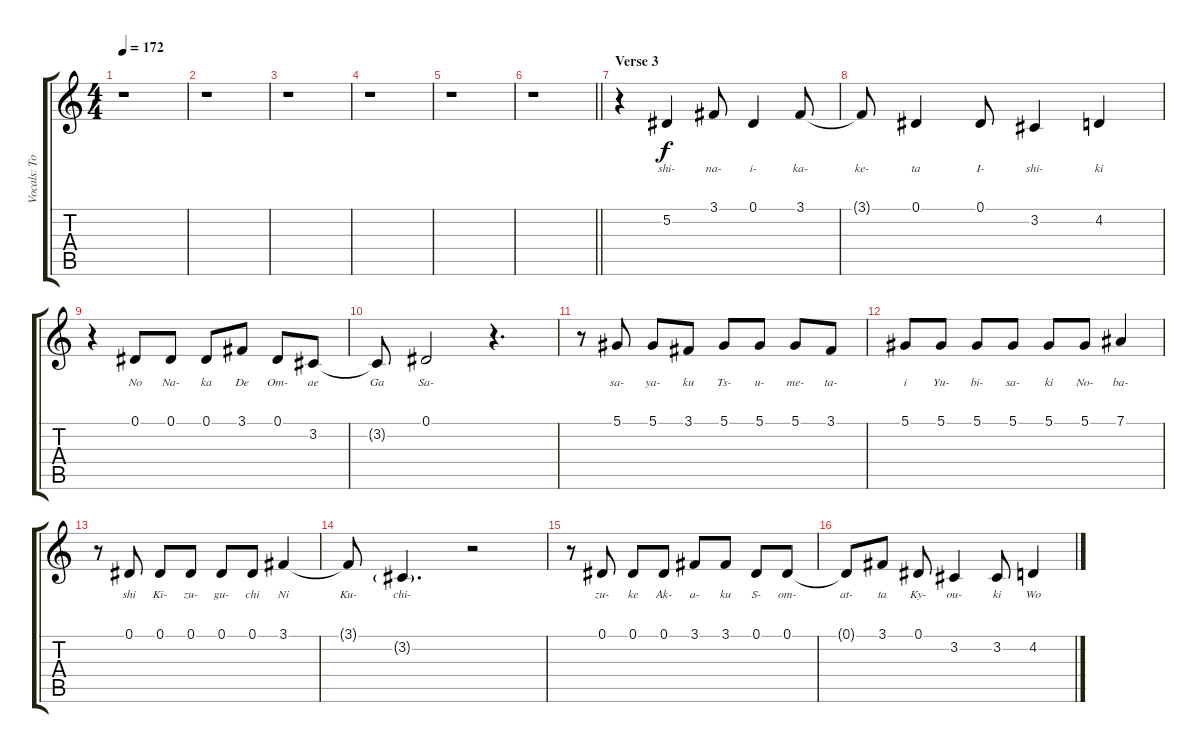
\track ("Vocals: Toshi" "Vocals: To") {instrument tenorsax}
\staff {score tabs}
\tuning (Eb4 Bb3 Gb3 Db3 Ab2 Eb2) {hide}
\ts (4 4)
\tempo 172
\clef g2
\ks c
r.1{dy f} |
r.1 |
r.1 |
r.1 |
r.1 |
\barLineRight lightlight
r.1 |
\section ("" "Verse 3")
r.4 5.2.4{lyrics (0 "shi-") lyrics (1 "") lyrics (2 "") lyrics (3 "") lyrics (4 "")} 3.1.8{lyrics (0 "na-") lyrics (1 "") lyrics (2 "") lyrics (3 "") lyrics (4 "")} 0.1.4{lyrics (0 "i-") lyrics (1 "") lyrics (2 "") lyrics (3 "") lyrics (4 "")} 3.1.8{lyrics (0 "ka-") lyrics (1 "") lyrics (2 "") lyrics (3 "") lyrics (4 "")} |
3.1{t}.8{lyrics (0 "ke-") lyrics (1 "") lyrics (2 "") lyrics (3 "") lyrics (4 "")} 0.1.4{lyrics (0 "ta") lyrics (1 "") lyrics (2 "") lyrics (3 "") lyrics (4 "")} 0.1.8{lyrics (0 "I-") lyrics (1 "") lyrics (2 "") lyrics (3 "") lyrics (4 "")} 3.2.4{lyrics (0 "shi-") lyrics (1 "") lyrics (2 "") lyrics (3 "") lyrics (4 "")} 4.2.4{lyrics (0 "ki") lyrics (1 "") lyrics (2 "") lyrics (3 "") lyrics (4 "")} |
r.4 0.1.8{lyrics (0 "No") lyrics (1 "") lyrics (2 "") lyrics (3 "") lyrics (4 "")} 0.1.8{lyrics (0 "Na-") lyrics (1 "") lyrics (2 "") lyrics (3 "") lyrics (4 "")} 0.1.8{lyrics (0 "ka") lyrics (1 "") lyrics (2 "") lyrics (3 "") lyrics (4 "")} 3.1.8{lyrics (0 "De") lyrics (1 "") lyrics (2 "") lyrics (3 "") lyrics (4 "")} 0.1.8{lyrics (0 "Om-") lyrics (1 "") lyrics (2 "") lyrics (3 "") lyrics (4 "")} 3.2.8{lyrics (0 "ae") lyrics (1 "") lyrics (2 "") lyrics (3 "") lyrics (4 "")} |
3.2{t}.8{lyrics (0 "Ga") lyrics (1 "") lyrics (2 "") lyrics (3 "") lyrics (4 "")} 0.1.2{lyrics (0 "Sa-") lyrics (1 "") lyrics (2 "") lyrics (3 "") lyrics (4 "")} r.4{d} |
r.8 5.1.8{lyrics (0 "sa-") lyrics (1 "") lyrics (2 "") lyrics (3 "") lyrics (4 "")} 5.1.8{lyrics (0 "ya-") lyrics (1 "") lyrics (2 "") lyrics (3 "") lyrics (4 "")} 3.1.8{lyrics (0 "ku") lyrics (1 "") lyrics (2 "") lyrics (3 "") lyrics (4 "")} 5.1.8{lyrics (0 "Ts-") lyrics (1 "") lyrics (2 "") lyrics (3 "") lyrics (4 "")} 5.1.8{lyrics (0 "u-") lyrics (1 "") lyrics (2 "") lyrics (3 "") lyrics (4 "")} 5.1.8{lyrics (0 "me-") lyrics (1 "") lyrics (2 "") lyrics (3 "") lyrics (4 "")} 3.1.8{lyrics (0 "ta-") lyrics (1 "") lyrics (2 "") lyrics (3 "") lyrics (4 "")} |
5.1.8{lyrics (0 "i") lyrics (1 "") lyrics (2 "") lyrics (3 "") lyrics (4 "")} 5.1.8{lyrics (0 "Yu-") lyrics (1 "") lyrics (2 "") lyrics (3 "") lyrics (4 "")} 5.1.8{lyrics (0 "bi-") lyrics (1 "") lyrics (2 "") lyrics (3 "") lyrics (4 "")} 5.1.8{lyrics (0 "sa-") lyrics (1 "") lyrics (2 "") lyrics (3 "") lyrics (4 "")} 5.1.8{lyrics (0 "ki") lyrics (1 "") lyrics (2 "") lyrics (3 "") lyrics (4 "")} 5.1.8{lyrics (0 "No-") lyrics (1 "") lyrics (2 "") lyrics (3 "") lyrics (4 "")} 7.1.4{lyrics (0 "ba-") lyrics (1 "") lyrics (2 "") lyrics (3 "") lyrics (4 "")} |
r.8 0.1.8{lyrics (0 "shi") lyrics (1 "") lyrics (2 "") lyrics (3 "") lyrics (4 "")} 0.1.8{lyrics (0 "Ki-") lyrics (1 "") lyrics (2 "") lyrics (3 "") lyrics (4 "")} 0.1.8{lyrics (0 "zu-") lyrics (1 "") lyrics (2 "") lyrics (3 "") lyrics (4 "")} 0.1.8{lyrics (0 "gu-") lyrics (1 "") lyrics (2 "") lyrics (3 "") lyrics (4 "")} 0.1.8{lyrics (0 "chi") lyrics (1 "") lyrics (2 "") lyrics (3 "") lyrics (4 "")} 3.1.4{lyrics (0 "Ni") lyrics (1 "") lyrics (2 "") lyrics (3 "") lyrics (4 "")} |
3.1{t}.8{lyrics (0 "Ku-") lyrics (1 "") lyrics (2 "") lyrics (3 "") lyrics (4 "")} 3.2{g}.4{d lyrics (0 "chi-") lyrics (1 "") lyrics (2 "") lyrics (3 "") lyrics (4 "")} r.2 |
r.8 0.1.8{lyrics (0 "zu-") lyrics (1 "") lyrics (2 "") lyrics (3 "") lyrics (4 "")} 0.1.8{lyrics (0 "ke") lyrics (1 "") lyrics (2 "") lyrics (3 "") lyrics (4 "")} 0.1.8{lyrics (0 "Ak-") lyrics (1 "") lyrics (2 "") lyrics (3 "") lyrics (4 "")} 3.1.8{lyrics (0 "a-") lyrics (1 "") lyrics (2 "") lyrics (3 "") lyrics (4 "")} 3.1.8{lyrics (0 "ku") lyrics (1 "") lyrics (2 "") lyrics (3 "") lyrics (4 "")} 0.1.8{lyrics (0 "S-") lyrics (1 "") lyrics (2 "") lyrics (3 "") lyrics (4 "")} 0.1.8{lyrics (0 "om-") lyrics (1 "") lyrics (2 "") lyrics (3 "") lyrics (4 "")} |
0.1{t}.8{lyrics (0 "at-") lyrics (1 "") lyrics (2 "") lyrics (3 "") lyrics (4 "")} 3.1.8{lyrics (0 "ta") lyrics (1 "") lyrics (2 "") lyrics (3 "") lyrics (4 "")} 0.1.8{lyrics (0 "Ky-") lyrics (1 "") lyrics (2 "") lyrics (3 "") lyrics (4 "")} 3.2.4{lyrics (0 "ou-") lyrics (1 "") lyrics (2 "") lyrics (3 "") lyrics (4 "")} 3.2.8{lyrics (0 "ki") lyrics (1 "") lyrics (2 "") lyrics (3 "") lyrics (4 "")} 4.2.4{lyrics (0 "Wo") lyrics (1 "") lyrics (2 "") lyrics (3 "") lyrics (4 "")}
